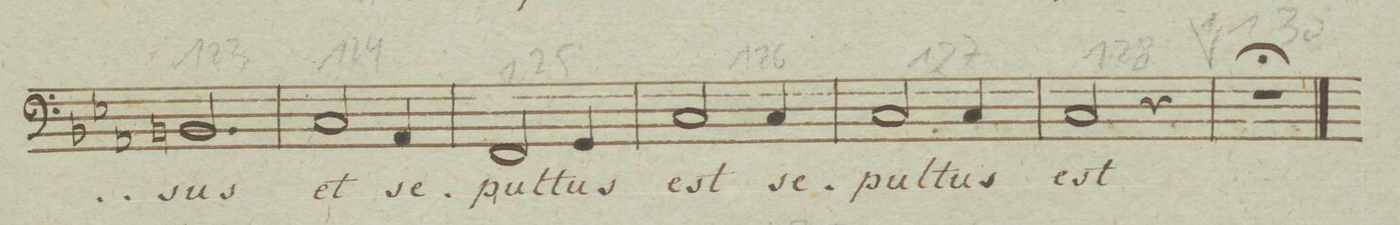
**kern	**text	**dynam
*I"Basso	*	*
*clefF4	*	*
*k[bnenandnf#c#g#d#]	*	*
*met(c)	*	*
*M3/4	*	*
*k[fncngndnb-e-a-]	*	*
2.BBn/	-sus	.
=121	=121	=121
2C/	et	.
4AA-/	se-	.
=122	=122	=122
2FF/	-pul-	.
4GG/	-tus	.
=123	=123	=123
2C/	est	.
4C/	se-	.
=124	=124	=124
2C/	-pul-	.
4C/	-tus	.
=125	=125	=125
2C/	est	.
4r	.	.
=126	=126	=126
2.r;	.	.
==127	==127	==127
*k[b-e-a-]	*	*
*M4/4	*	*
*met(c)	*	*
*-	*-	*-
